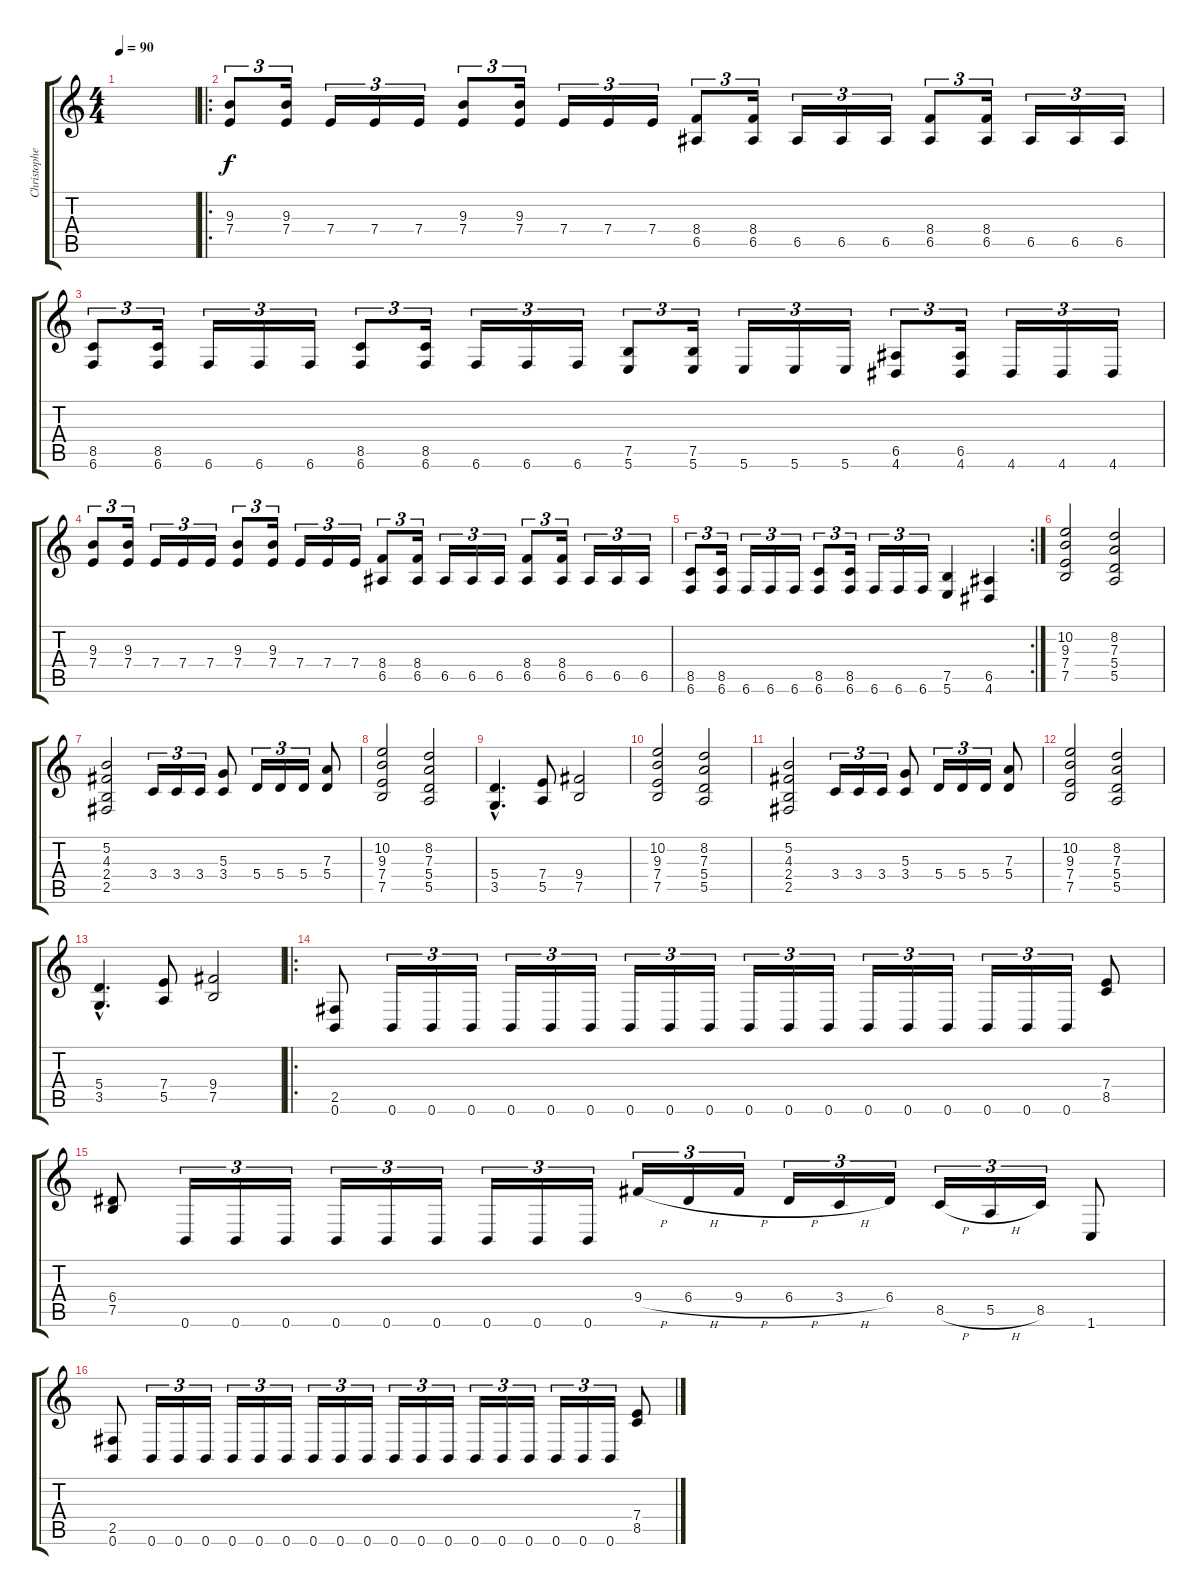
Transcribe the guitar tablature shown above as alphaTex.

\track ("Christopher Amott" "Christophe") {instrument distortionguitar}
\staff {score tabs}
\tuning (B3 Gb3 D3 A2 E2 B1) {hide}
\ts (4 4)
\tempo 90
\clef g2
\ks c
|
\ro
(9.3 7.4).8{tu (3 2)} (9.3 7.4).16{tu (3 2)} 7.4.16{tu (3 2)} 7.4.16{tu (3 2)} 7.4.16{tu (3 2)} (9.3 7.4).8{tu (3 2)} (9.3 7.4).16{tu (3 2)} 7.4.16{tu (3 2)} 7.4.16{tu (3 2)} 7.4.16{tu (3 2)} (8.4 6.5).8{tu (3 2)} (8.4 6.5).16{tu (3 2)} 6.5.16{tu (3 2)} 6.5.16{tu (3 2)} 6.5.16{tu (3 2)} (8.4 6.5).8{tu (3 2)} (8.4 6.5).16{tu (3 2)} 6.5.16{tu (3 2)} 6.5.16{tu (3 2)} 6.5.16{tu (3 2)} |
(8.5 6.6).8{tu (3 2)} (8.5 6.6).16{tu (3 2)} 6.6.16{tu (3 2)} 6.6.16{tu (3 2)} 6.6.16{tu (3 2)} (8.5 6.6).8{tu (3 2)} (8.5 6.6).16{tu (3 2)} 6.6.16{tu (3 2)} 6.6.16{tu (3 2)} 6.6.16{tu (3 2)} (7.5 5.6).8{tu (3 2)} (7.5 5.6).16{tu (3 2)} 5.6.16{tu (3 2)} 5.6.16{tu (3 2)} 5.6.16{tu (3 2)} (6.5 4.6).8{tu (3 2)} (6.5 4.6).16{tu (3 2)} 4.6.16{tu (3 2)} 4.6.16{tu (3 2)} 4.6.16{tu (3 2)} |
(9.3 7.4).8{tu (3 2)} (9.3 7.4).16{tu (3 2)} 7.4.16{tu (3 2)} 7.4.16{tu (3 2)} 7.4.16{tu (3 2)} (9.3 7.4).8{tu (3 2)} (9.3 7.4).16{tu (3 2)} 7.4.16{tu (3 2)} 7.4.16{tu (3 2)} 7.4.16{tu (3 2)} (8.4 6.5).8{tu (3 2)} (8.4 6.5).16{tu (3 2)} 6.5.16{tu (3 2)} 6.5.16{tu (3 2)} 6.5.16{tu (3 2)} (8.4 6.5).8{tu (3 2)} (8.4 6.5).16{tu (3 2)} 6.5.16{tu (3 2)} 6.5.16{tu (3 2)} 6.5.16{tu (3 2)} |
\rc 2
(8.5 6.6).8{tu (3 2)} (8.5 6.6).16{tu (3 2)} 6.6.16{tu (3 2)} 6.6.16{tu (3 2)} 6.6.16{tu (3 2)} (8.5 6.6).8{tu (3 2)} (8.5 6.6).16{tu (3 2)} 6.6.16{tu (3 2)} 6.6.16{tu (3 2)} 6.6.16{tu (3 2)} (7.5 5.6).4 (6.5 4.6).4 |
(10.2 9.3 7.4 7.5).2{volume 13} (8.2 7.3 5.4 5.5).2 |
(5.2 4.3 2.4 2.5).2 3.4.16{tu (3 2)} 3.4.16{tu (3 2)} 3.4.16{tu (3 2)} (5.3 3.4).8 5.4.16{tu (3 2)} 5.4.16{tu (3 2)} 5.4.16{tu (3 2)} (7.3 5.4).8 |
(10.2 9.3 7.4 7.5).2 (8.2 7.3 5.4 5.5).2 |
(5.4{hac} 3.5{hac}).4{d} (7.4 5.5).8 (9.4 7.5).2 |
(10.2 9.3 7.4 7.5).2 (8.2 7.3 5.4 5.5).2 |
(5.2 4.3 2.4 2.5).2 3.4.16{tu (3 2)} 3.4.16{tu (3 2)} 3.4.16{tu (3 2)} (5.3 3.4).8 5.4.16{tu (3 2)} 5.4.16{tu (3 2)} 5.4.16{tu (3 2)} (7.3 5.4).8 |
(10.2 9.3 7.4 7.5).2 (8.2 7.3 5.4 5.5).2 |
(5.4{hac} 3.5{hac}).4{d} (7.4 5.5).8 (9.4 7.5).2 |
\ro
(2.5 0.6).8 0.6.16{tu (3 2) volume 16} 0.6.16{tu (3 2)} 0.6.16{tu (3 2)} 0.6.16{tu (3 2)} 0.6.16{tu (3 2)} 0.6.16{tu (3 2)} 0.6.16{tu (3 2)} 0.6.16{tu (3 2)} 0.6.16{tu (3 2)} 0.6.16{tu (3 2)} 0.6.16{tu (3 2)} 0.6.16{tu (3 2)} 0.6.16{tu (3 2)} 0.6.16{tu (3 2)} 0.6.16{tu (3 2)} 0.6.16{tu (3 2)} 0.6.16{tu (3 2)} 0.6.16{tu (3 2)} (7.4 8.5).8 |
(6.4 7.5).8 0.6.16{tu (3 2)} 0.6.16{tu (3 2)} 0.6.16{tu (3 2)} 0.6.16{tu (3 2)} 0.6.16{tu (3 2)} 0.6.16{tu (3 2)} 0.6.16{tu (3 2)} 0.6.16{tu (3 2)} 0.6.16{tu (3 2)} 9.4{h}.16{tu (3 2)} 6.4{h}.16{tu (3 2)} 9.4{h}.16{tu (3 2)} 6.4{h}.16{tu (3 2)} 3.4{h}.16{tu (3 2)} 6.4.16{tu (3 2)} 8.5{h}.16{tu (3 2)} 5.5{h}.16{tu (3 2)} 8.5.16{tu (3 2)} 1.6.8 |
(2.5 0.6).8 0.6.16{tu (3 2)} 0.6.16{tu (3 2)} 0.6.16{tu (3 2)} 0.6.16{tu (3 2)} 0.6.16{tu (3 2)} 0.6.16{tu (3 2)} 0.6.16{tu (3 2)} 0.6.16{tu (3 2)} 0.6.16{tu (3 2)} 0.6.16{tu (3 2)} 0.6.16{tu (3 2)} 0.6.16{tu (3 2)} 0.6.16{tu (3 2)} 0.6.16{tu (3 2)} 0.6.16{tu (3 2)} 0.6.16{tu (3 2)} 0.6.16{tu (3 2)} 0.6.16{tu (3 2)} (7.4 8.5).8
